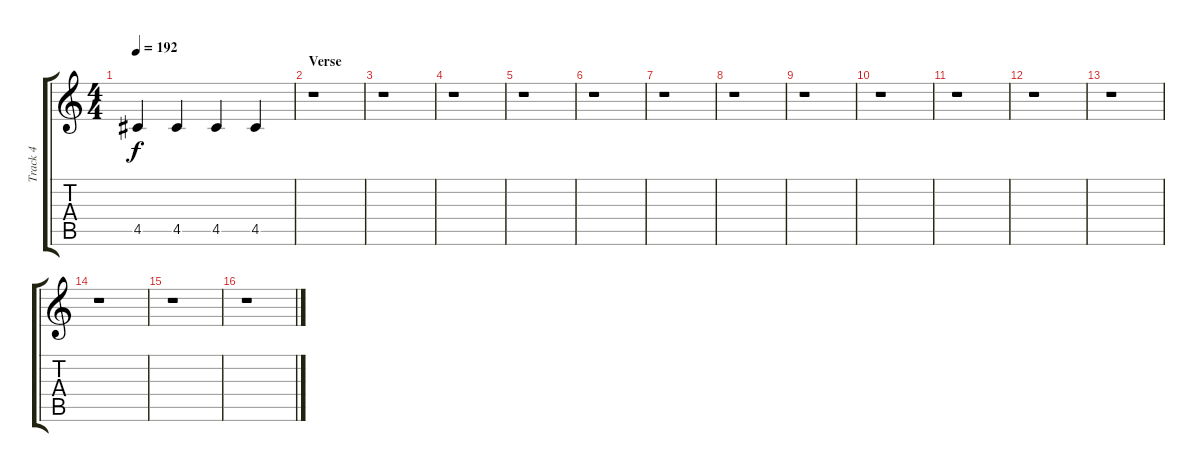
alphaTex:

\track ("Track 4" "Track 4") {instrument electricguitarjazz}
\staff {score tabs}
\tuning (E4 B3 G3 D3 A2 E2) {hide}
\ts (4 4)
\tempo 192
\clef g2
\ks c
4.5.4{dy f} 4.5.4 4.5.4 4.5.4 |
\section ("" "Verse")
r.1 |
r.1 |
r.1 |
r.1 |
r.1 |
r.1 |
r.1 |
r.1 |
r.1 |
r.1 |
r.1 |
r.1 |
r.1 |
r.1 |
r.1
